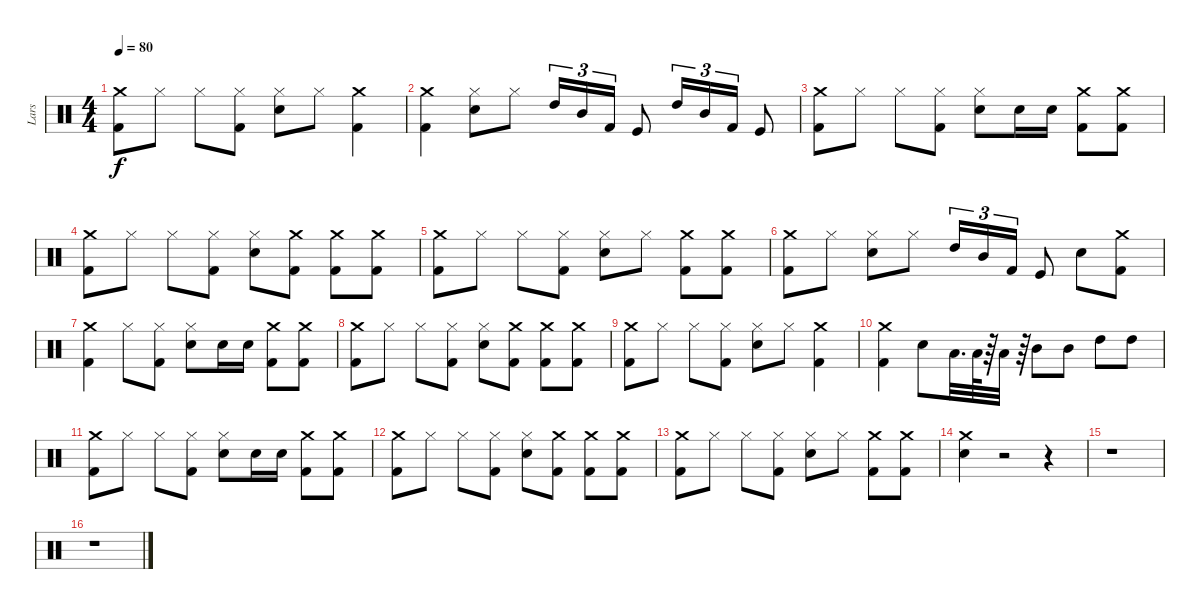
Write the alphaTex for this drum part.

\track ("Lars" "Lars") {instrument percussion}
\staff {score}
\articulation defaults
\ts (4 4)
\tempo 80
\clef neutral
\ks c
("Kick (hit) 2" "Crash medium (hit)").8{dy f} "Hi-Hat (closed)".8 "Hi-Hat (closed)".8 ("Kick (hit) 2" "Hi-Hat (closed)").8 ("Snare (hit) 2" "Hi-Hat (closed)").8 "Hi-Hat (closed)".8 ("Kick (hit) 2" "Crash medium (hit)").4 |
("Kick (hit) 2" "Crash medium (hit)").4 ("Hi-Hat (closed)" "Snare (hit) 2").8 "Hi-Hat (closed)".8 "High Tom (hit)".16{tu (3 2)} "Mid Tom (hit)".16{tu (3 2)} "Kick (hit) 2".16{tu (3 2)} "Kick (hit)".8 "High Tom (hit)".16{tu (3 2)} "Mid Tom (hit)".16{tu (3 2)} "Kick (hit) 2".16{tu (3 2)} "Kick (hit)".8 |
("Kick (hit) 2" "Crash medium (hit)").8 "Hi-Hat (closed)".8 "Hi-Hat (closed)".8 ("Kick (hit) 2" "Hi-Hat (closed)").8 ("Snare (hit) 2" "Hi-Hat (closed)").8 "Snare (hit) 2".16 "Snare (hit) 2".16 ("Kick (hit) 2" "Crash medium (hit)").8 ("Kick (hit) 2" "Crash medium (hit)").8 |
("Kick (hit) 2" "Crash medium (hit)").8 "Hi-Hat (closed)".8 "Hi-Hat (closed)".8 ("Kick (hit) 2" "Hi-Hat (closed)").8 ("Snare (hit) 2" "Hi-Hat (closed)").8 ("Kick (hit) 2" "Crash medium (hit)").8 ("Kick (hit) 2" "Crash medium (hit)").8 ("Kick (hit) 2" "Crash medium (hit)").8 |
("Kick (hit) 2" "Crash medium (hit)").8 "Hi-Hat (closed)".8 "Hi-Hat (closed)".8 ("Kick (hit) 2" "Hi-Hat (closed)").8 ("Snare (hit) 2" "Hi-Hat (closed)").8 "Hi-Hat (closed)".8 ("Kick (hit) 2" "Crash medium (hit)").8 ("Kick (hit) 2" "Crash medium (hit)").8 |
("Kick (hit) 2" "Crash medium (hit)").8 "Hi-Hat (closed)".8 ("Hi-Hat (closed)" "Snare (hit) 2").8 "Hi-Hat (closed)".8 "High Tom (hit)".16{tu (3 2)} "Mid Tom (hit)".16{tu (3 2)} "Kick (hit) 2".16{tu (3 2)} "Kick (hit)".8 "Snare (hit) 2".8 ("Kick (hit) 2" "Crash medium (hit)").8 |
("Kick (hit) 2" "Crash medium (hit)").4 "Hi-Hat (closed)".8 ("Kick (hit) 2" "Hi-Hat (closed)").8 ("Snare (hit) 2" "Hi-Hat (closed)").8 "Snare (hit) 2".16 "Snare (hit) 2".16 ("Crash medium (hit)" "Kick (hit) 2").8 ("Crash medium (hit)" "Kick (hit) 2").8 |
("Kick (hit) 2" "Crash medium (hit)").8 "Hi-Hat (closed)".8 "Hi-Hat (closed)".8 ("Kick (hit) 2" "Hi-Hat (closed)").8 ("Snare (hit) 2" "Hi-Hat (closed)").8 ("Kick (hit) 2" "Crash medium (hit)").8 ("Kick (hit) 2" "Crash medium (hit)").8 ("Kick (hit) 2" "Crash medium (hit)").8 |
("Kick (hit) 2" "Crash medium (hit)").8 "Hi-Hat (closed)".8 "Hi-Hat (closed)".8 ("Kick (hit) 2" "Hi-Hat (closed)").8 ("Snare (hit) 2" "Hi-Hat (closed)").8 "Hi-Hat (closed)".8 ("Crash medium (hit)" "Kick (hit) 2").4 |
("Kick (hit) 2" "Crash medium (hit)").4 "Snare (hit) 2".8 "Low Tom (hit)".32{d} "Low Tom (hit)".64 r.64 "Low Tom (hit)".32 r.64 "Mid Tom (hit)".8 "Mid Tom (hit)".8 "High Tom (hit)".8 "High Tom (hit)".8 |
("Kick (hit) 2" "Crash medium (hit)").8 "Hi-Hat (closed)".8 "Hi-Hat (closed)".8 ("Kick (hit) 2" "Hi-Hat (closed)").8 ("Snare (hit) 2" "Hi-Hat (closed)").8 "Snare (hit) 2".16 "Snare (hit) 2".16 ("Kick (hit) 2" "Crash medium (hit)").8 ("Kick (hit) 2" "Crash medium (hit)").8 |
("Crash medium (hit)" "Kick (hit) 2").8 "Hi-Hat (closed)".8 "Hi-Hat (closed)".8 ("Kick (hit) 2" "Hi-Hat (closed)").8 ("Snare (hit) 2" "Hi-Hat (closed)").8 ("Kick (hit) 2" "Crash medium (hit)").8 ("Kick (hit) 2" "Crash medium (hit)").8 ("Kick (hit) 2" "Crash medium (hit)").8 |
("Crash medium (hit)" "Kick (hit) 2").8 "Hi-Hat (closed)".8 "Hi-Hat (closed)".8 ("Kick (hit) 2" "Hi-Hat (closed)").8 ("Snare (hit) 2" "Hi-Hat (closed)").8 "Hi-Hat (closed)".8 ("Kick (hit) 2" "Crash medium (hit)").8 ("Kick (hit) 2" "Crash medium (hit)").8 |
("Snare (hit)" "Crash medium (hit)").4 r.2 r.4 |
r.1 |
r.1
